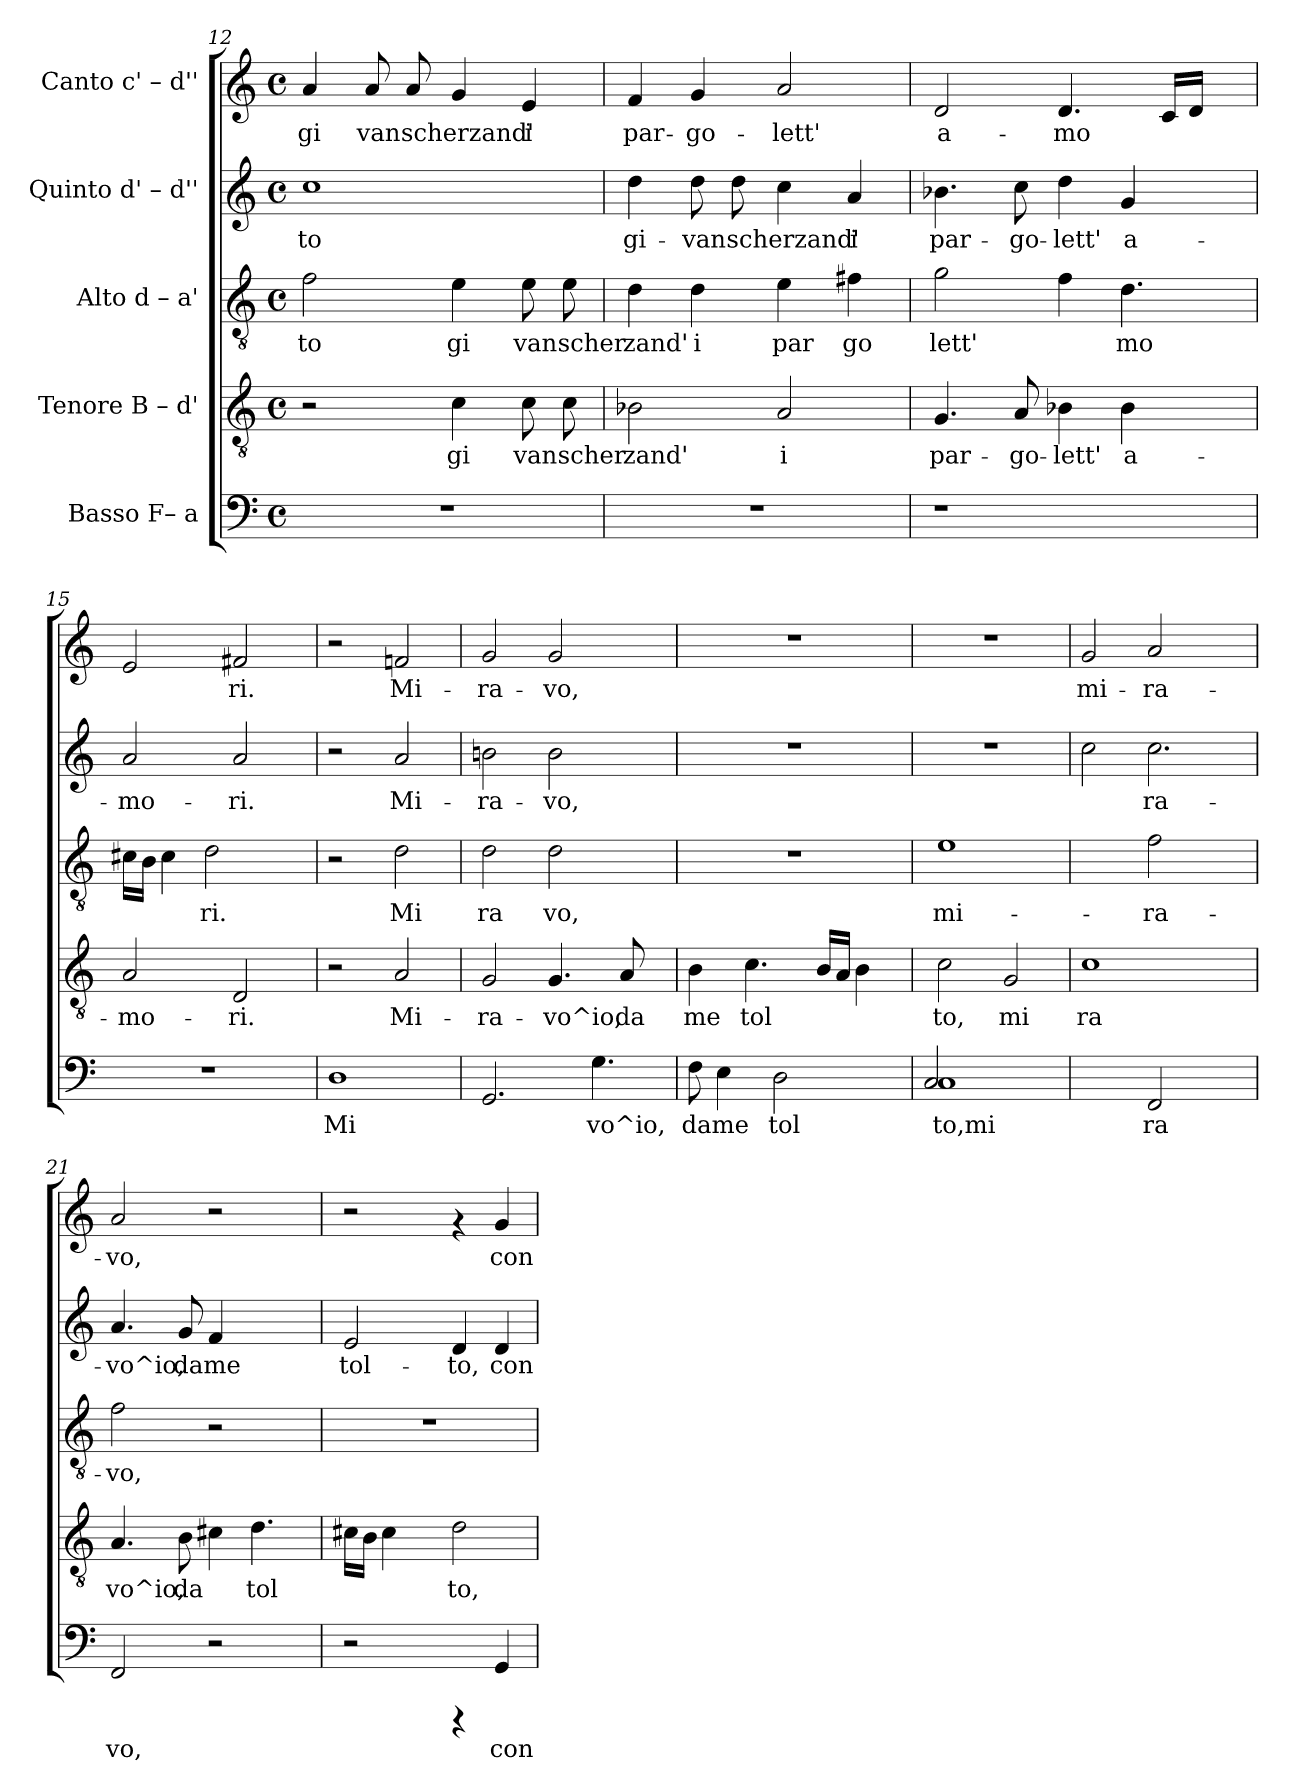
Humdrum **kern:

**kern	**text	**kern	**text	**kern	**text	**kern	**text	**kern	**text
*part5	*part5	*part4	*part4	*part3	*part3	*part2	*part2	*part1	*part1
*staff5	*staff5	*staff4	*staff4	*staff3	*staff3	*staff2	*staff2	*staff1	*staff1
*I"Basso  F– a	*	*I"Tenore  B – d'	*	*I"Alto  d – a'	*	*I"Quinto  d' – d''	*	*I"Canto  c' – d''	*
*clefF4	*	*clefGv2	*	*clefGv2	*	*clefG2	*	*clefG2	*
*k[]	*	*k[]	*	*k[]	*	*k[]	*	*k[]	*
*C:	*	*C:	*	*C:	*	*C:	*	*C:	*
*M4/4	*	*M4/4	*	*M4/4	*	*M4/4	*	*M4/4	*
*met(c)	*	*met(c)	*	*met(c)	*	*met(c)	*	*met(c)	*
=12	=12	=12	=12	=12	=12	=12	=12	=12	=12
!	!	!	!	!	!LO:LY:b:rj	!	!LO:LY:b:rj	!	!LO:LY:b:rj
1r	.	2r	.	2f\	to	1cc	to	4a/	gi
!	!	!	!	!	!	!	!	!	!LO:LY:b:rj
.	.	.	.	.	.	.	.	8a/	van
!	!	!	!	!	!	!	!	!	!LO:LY:b:rj
.	.	.	.	.	.	.	.	8a/	scherzand'
!	!	!	!LO:LY:b:rj	!	!LO:LY:b:rj	!	!	!	!LO:LY:b:rj
.	.	4c\	gi	4e\	gi	.	.	4g/	.
!	!	!	!LO:LY:b:rj	!	!LO:LY:b:rj	!	!	!	!LO:LY:b:rj
.	.	8c\	van	8e\	van	.	.	4e/	i
!	!	!	!LO:LY:b:rj	!	!LO:LY:b:rj	!	!	!	!
.	.	8c\	scher	8e\	scher	.	.	.	.
!!LO:PB:g=z
=13	=13	=13	=13	=13	=13	=13	=13	=13	=13
!	!	!	!LO:LY:b:rj	!	!LO:LY:b:rj	!	!LO:LY:b:rj	!	!LO:LY:b:rj
1r	.	2B-X\	zand'	4d\	zand'	4dd\	gi-	4f/	par-
!	!	!	!	!	!LO:LY:b:rj	!	!LO:LY:b:rj	!	!LO:LY:b:rj
.	.	.	.	4d\	i	8dd\	-van	4g/	-go-
!	!	!	!	!	!	!	!LO:LY:b:rj	!	!
.	.	.	.	.	.	8dd\	scherzand'	.	.
!	!	!	!LO:LY:b:rj	!	!LO:LY:b:rj	!	!LO:LY:b:rj	!	!LO:LY:b:rj
.	.	2A/	i	4e\	par	4cc\	.	2a/	-lett'
!	!	!	!	!	!LO:LY:b:rj	!	!LO:LY:b:rj	!	!
.	.	.	.	4f#X\	go	4a/	i	.	.
=14	=14	=14	=14	=14	=14	=14	=14	=14	=14
!	!	!	!LO:LY:b:rj	!	!LO:LY:b:rj	!	!LO:LY:b:rj	!	!LO:LY:b:rj
1r	.	4.G/	par-	2g\	lett'	4.b-X\	par-	2d/	a-
!	!	!	!LO:LY:b:rj	!	!	!	!LO:LY:b:rj	!	!
.	.	8A/	-go-	.	.	8cc\	-go-	.	.
!	!	!	!LO:LY:b:rj	!	!	!	!LO:LY:b:rj	!	!LO:LY:b:rj
.	.	4B-X\	-lett'	4f\	.	4dd\	-lett'	4.d/	-mo-
!	!	!	!LO:LY:b:rj	!	!LO:LY:b:rj	!	!LO:LY:b:rj	!	!
.	.	4B-\	a-	4.d\	mo	4g/	a-	.	.
!	!	!	!	!	!	!	!	!	!LO:LY:b:rj
.	.	.	.	.	.	.	.	16c/L	--
!	!	!	!	!	!	!	!	!	!LO:LY:b:rj
.	.	.	.	.	.	.	.	16d/J	--
8ryy	.	8ryy	.	.	.	8ryy	.	8ryy	.
=15	=15	=15	=15	=15	=15	=15	=15	=15	=15
!	!	!	!LO:LY:b:rj	!	!LO:LY:b:rj	!	!LO:LY:b:rj	!	!LO:LY:b:rj
1r	.	2A/	-mo-	16c#X\L	.	2a/	-mo-	2e/	--
!	!	!	!	!	!LO:LY:b:rj	!	!	!	!
.	.	.	.	16B\J	.	.	.	.	.
!	!	!	!	!	!LO:LY:b:rj	!	!	!	!
.	.	.	.	4c#\	.	.	.	.	.
!	!	!	!	!	!LO:LY:b:rj	!	!	!	!
.	.	.	.	2d\	ri.	.	.	.	.
!	!	!	!LO:LY:b:rj	!	!	!	!LO:LY:b:rj	!	!LO:LY:b:rj
.	.	2D/	-ri.	.	.	2a/	-ri.	2f#X/	-ri.
.	.	.	.	8ryy	.	.	.	.	.
=16	=16	=16	=16	=16	=16	=16	=16	=16	=16
!	!LO:LY:b:rj	!	!	!	!	!	!	!	!
1D	Mi	2r	.	2r	.	2r	.	2r	.
!	!	!	!LO:LY:b:rj	!	!LO:LY:b:rj	!	!LO:LY:b:rj	!	!LO:LY:b:rj
.	.	2A/	Mi-	2d\	Mi	2a/	Mi-	2fn/	Mi-
=17	=17	=17	=17	=17	=17	=17	=17	=17	=17
!	!	!	!LO:LY:b:rj	!	!LO:LY:b:rj	!	!LO:LY:b:rj	!	!LO:LY:b:rj
2.GG/	.	2G/	-ra-	2d\	ra	2bn\	-ra-	2g/	-ra-
!	!	!	!LO:LY:b:rj	!	!LO:LY:b:rj	!	!LO:LY:b:rj	!	!LO:LY:b:rj
.	.	4.G/	-vo^io,	2d\	vo,	2b\	-vo,	2g/	-vo,
!	!LO:LY:b:rj	!	!	!	!	!	!	!	!
4.G\	vo^io,	.	.	.	.	.	.	.	.
!	!	!	!LO:LY:b:rj	!	!	!	!	!	!
.	.	8A/	da	.	.	.	.	.	.
.	.	8ryy	.	8ryy	.	8ryy	.	8ryy	.
=18	=18	=18	=18	=18	=18	=18	=18	=18	=18
!	!LO:LY:b:rj	!	!LO:LY:b:rj	!	!	!	!	!	!
8F\	da	4B\	me	1r	.	1r	.	1r	.
!	!LO:LY:b:rj	!	!	!	!	!	!	!	!
4E\	me	.	.	.	.	.	.	.	.
!	!	!	!LO:LY:b:rj	!	!	!	!	!	!
.	.	4.c\	tol-	.	.	.	.	.	.
!	!LO:LY:b:rj	!	!	!	!	!	!	!	!
2D\	tol	.	.	.	.	.	.	.	.
!	!	!	!LO:LY:b:rj	!	!	!	!	!	!
.	.	16B/L	--	.	.	.	.	.	.
!	!	!	!LO:LY:b:rj	!	!	!	!	!	!
.	.	16A/J	--	.	.	.	.	.	.
!	!	!	!LO:LY:b:rj	!	!	!	!	!	!
.	.	4B\	--	.	.	.	.	.	.
8ryy	.	.	.	.	.	.	.	.	.
!!LO:PB:g=z
=19	=19	=19	=19	=19	=19	=19	=19	=19	=19
*^	*	*	*	*	*	*	*	*	*
!	!	!LO:LY:b:rj	!	!LO:LY:b:rj	!	!LO:LY:b:rj	!	!	!	!
1C	2C/	to,mi	2c\	-to,	1e	mi-	1r	.	1r	.
!	!	!	!	!LO:LY:b:rj	!	!	!	!	!	!
.	2ryy	.	2G/	mi	.	.	.	.	.	.
=20	=20	=20	=20	=20	=20	=20	=20	=20	=20	=20
!	!	!	!	!LO:LY:b:rj	!	!	!	!	!	!LO:LY:b:rj
*v	*v	*	*	*	*	*	*	*	*	*
2ryy	.	1c	ra	2ryy	.	2cc\	.	2g/	mi-
!	!LO:LY:b:rj	!	!	!	!LO:LY:b:rj	!	!LO:LY:b:rj	!	!LO:LY:b:rj
2FF/	ra	.	.	2f\	-ra-	2.cc\	ra-	2a/	-ra-
4ryy	.	4ryy	.	4ryy	.	.	.	4ryy	.
=21	=21	=21	=21	=21	=21	=21	=21	=21	=21
!	!LO:LY:b:rj	!	!LO:LY:b:rj	!	!LO:LY:b:rj	!	!LO:LY:b:rj	!	!LO:LY:b:rj
2FF/	vo,	4.A/	vo^io,	2f\	-vo,	4.a/	-vo^io,	2a/	-vo,
!	!	!	!LO:LY:b:rj	!	!	!	!LO:LY:b:rj	!	!
.	.	8B\	da	.	.	8g/	da	.	.
!	!	!	!	!	!	!	!LO:LY:b:rj	!	!
2r	.	4c#X\	.	2r	.	4f/	me	2r	.
!	!	!	!LO:LY:b:rj	!	!	!	!	!	!
.	.	4.d\	tol	.	.	4.ryy	.	.	.
8ryy	.	.	.	8ryy	.	.	.	8ryy	.
=22	=22	=22	=22	=22	=22	=22	=22	=22	=22
!	!	!	!LO:LY:b:rj	!	!	!	!LO:LY:b:rj	!	!
2r	.	16c#X\L	.	1r	.	2e/	tol-	2r	.
!	!	!	!LO:LY:b:rj	!	!	!	!	!	!
.	.	16B\J	.	.	.	.	.	.	.
!	!	!	!LO:LY:b:rj	!	!	!	!	!	!
.	.	4c#\	.	.	.	.	.	.	.
.	.	8ryy	.	.	.	.	.	.	.
!	!	!	!LO:LY:b:rj	!	!	!	!LO:LY:b:rj	!	!
4rCCC	.	2d\	to,	.	.	4d/	-to,	4rf	.
!	!LO:LY:b:rj	!	!	!	!	!	!LO:LY:b:rj	!	!LO:LY:b:rj
4GG/	con	.	.	.	.	4d/	con	4g/	con
=	=	=	=	=	=	=	=	=	=
*-	*-	*-	*-	*-	*-	*-	*-	*-	*-
